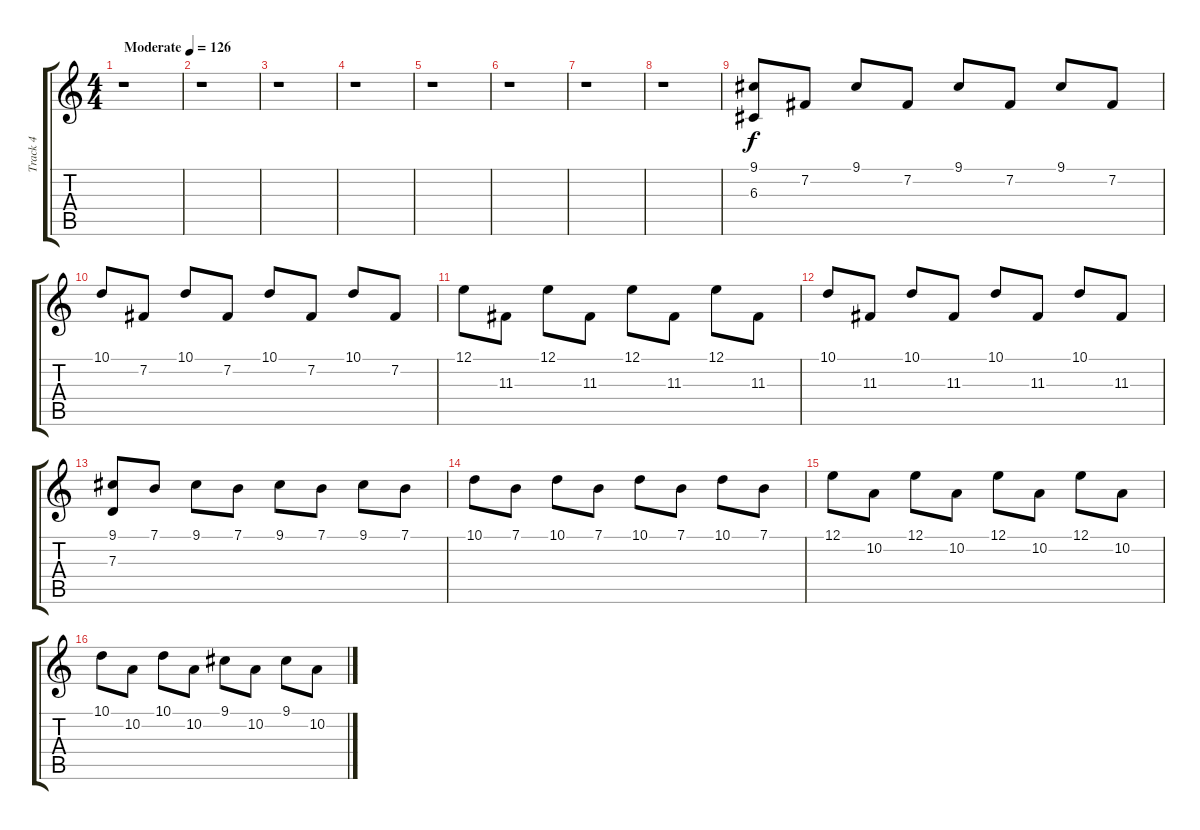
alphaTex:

\track ("Track 4" "Track 4") {instrument stringensemble2}
\staff {score tabs}
\tuning (E4 B3 G3 D3 A2 E2) {hide}
\ts (4 4)
\tempo (126 "Moderate")
\clef g2
\ks c
r.1{dy f instrument stringensemble2} |
r.1 |
r.1 |
r.1 |
r.1 |
r.1 |
r.1 |
r.1 |
(9.1 6.3).8 7.2.8 9.1.8 7.2.8 9.1.8 7.2.8 9.1.8 7.2.8 |
10.1.8 7.2.8 10.1.8 7.2.8 10.1.8 7.2.8 10.1.8 7.2.8 |
12.1.8 11.3.8 12.1.8 11.3.8 12.1.8 11.3.8 12.1.8 11.3.8 |
10.1.8 11.3.8 10.1.8 11.3.8 10.1.8 11.3.8 10.1.8 11.3.8 |
(9.1 7.3).8 7.1.8 9.1.8 7.1.8 9.1.8 7.1.8 9.1.8 7.1.8 |
10.1.8 7.1.8 10.1.8 7.1.8 10.1.8 7.1.8 10.1.8 7.1.8 |
12.1.8 10.2.8 12.1.8 10.2.8 12.1.8 10.2.8 12.1.8 10.2.8 |
10.1.8 10.2.8 10.1.8 10.2.8 9.1.8 10.2.8 9.1.8 10.2.8
